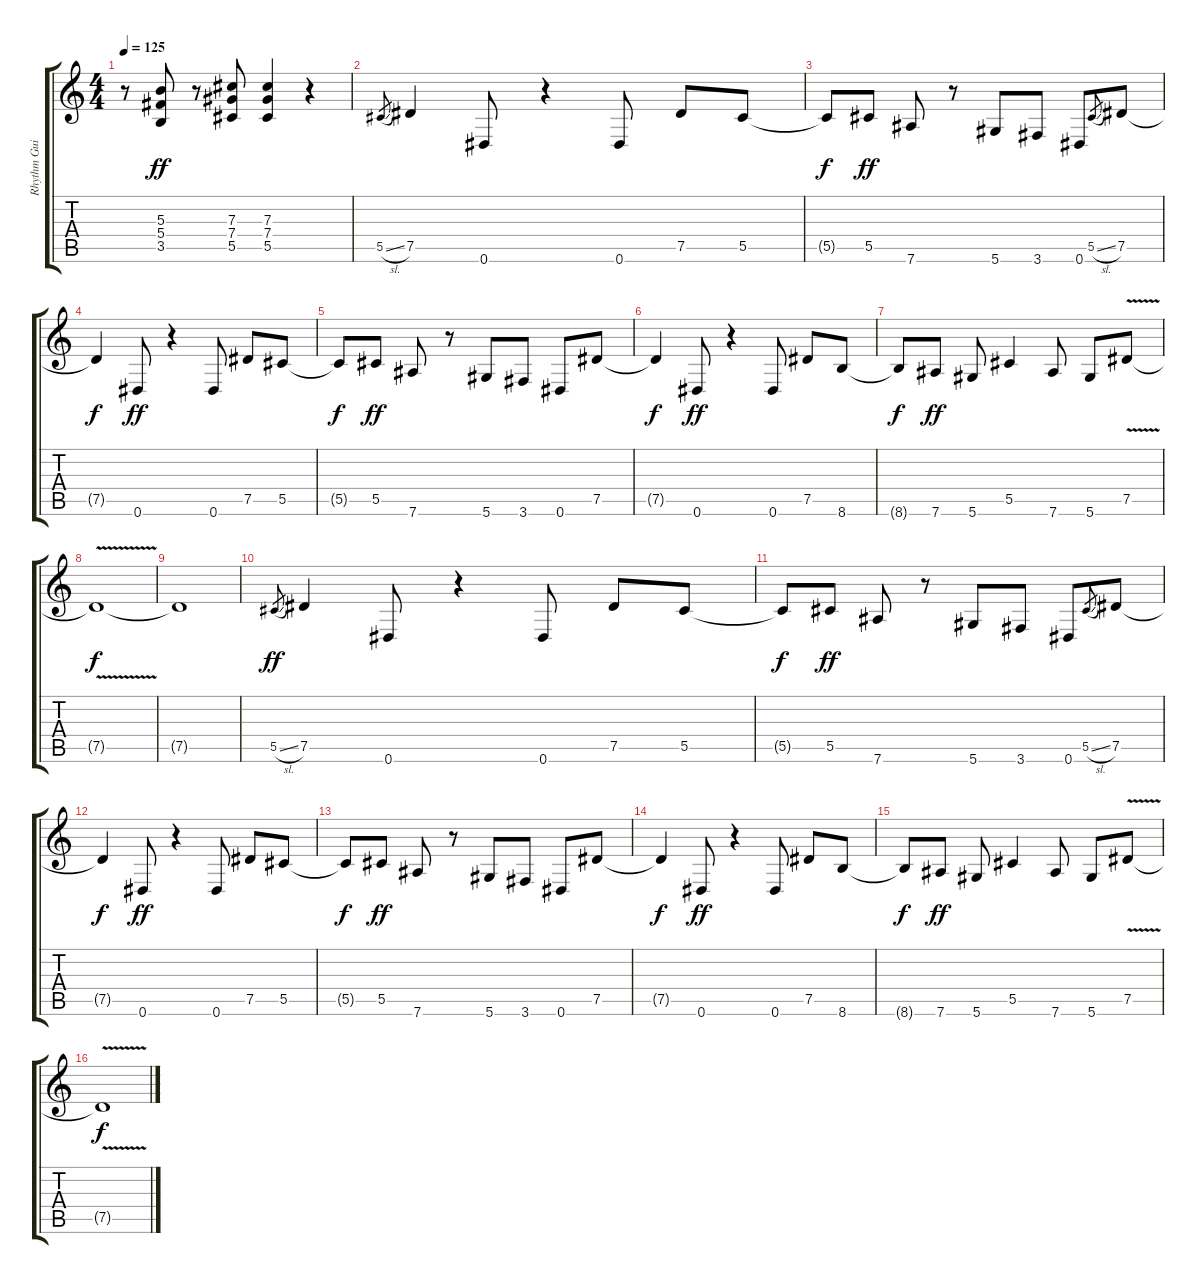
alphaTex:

\track ("Rhythm Guitar II" "Rhythm Gui") {instrument overdrivenguitar}
\staff {score tabs}
\tuning (Eb4 Bb3 Gb3 Db3 Ab2 Eb2) {hide}
\ts (4 4)
\tempo 125
\clef g2
\ks c
r.8{dy ff} (5.3 5.4 3.5).8 r.8 (7.3 7.4 5.5).8 (7.3 7.4 5.5).4 r.4 |
5.5{sl}.8{gr} 7.5.4 0.6.8 r.4 0.6.8 7.5.8 5.5.8 |
5.5{t}.8{dy f} 5.5.8{dy ff} 7.6.8 r.8 5.6.8 3.6.8 0.6.8 5.5{sl}.8{gr} 7.5.8 |
7.5{t}.4{dy f} 0.6.8{dy ff} r.4 0.6.8 7.5.8 5.5.8 |
5.5{t}.8{dy f} 5.5.8{dy ff} 7.6.8 r.8 5.6.8 3.6.8 0.6.8 7.5.8 |
7.5{t}.4{dy f} 0.6.8{dy ff} r.4 0.6.8 7.5.8 8.6.8 |
8.6{t}.8{dy f} 7.6.8{dy ff} 5.6.8 5.5.4 7.6.8 5.6.8 7.5{v}.8 |
7.5{t}.1{dy f} |
7.5{t}.1 |
5.5{sl}.8{gr dy ff} 7.5.4 0.6.8 r.4 0.6.8 7.5.8 5.5.8 |
5.5{t}.8{dy f} 5.5.8{dy ff} 7.6.8 r.8 5.6.8 3.6.8 0.6.8 5.5{sl}.8{gr} 7.5.8 |
7.5{t}.4{dy f} 0.6.8{dy ff} r.4 0.6.8 7.5.8 5.5.8 |
5.5{t}.8{dy f} 5.5.8{dy ff} 7.6.8 r.8 5.6.8 3.6.8 0.6.8 7.5.8 |
7.5{t}.4{dy f} 0.6.8{dy ff} r.4 0.6.8 7.5.8 8.6.8 |
8.6{t}.8{dy f} 7.6.8{dy ff} 5.6.8 5.5.4 7.6.8 5.6.8 7.5{v}.8 |
7.5{t}.1{dy f}
